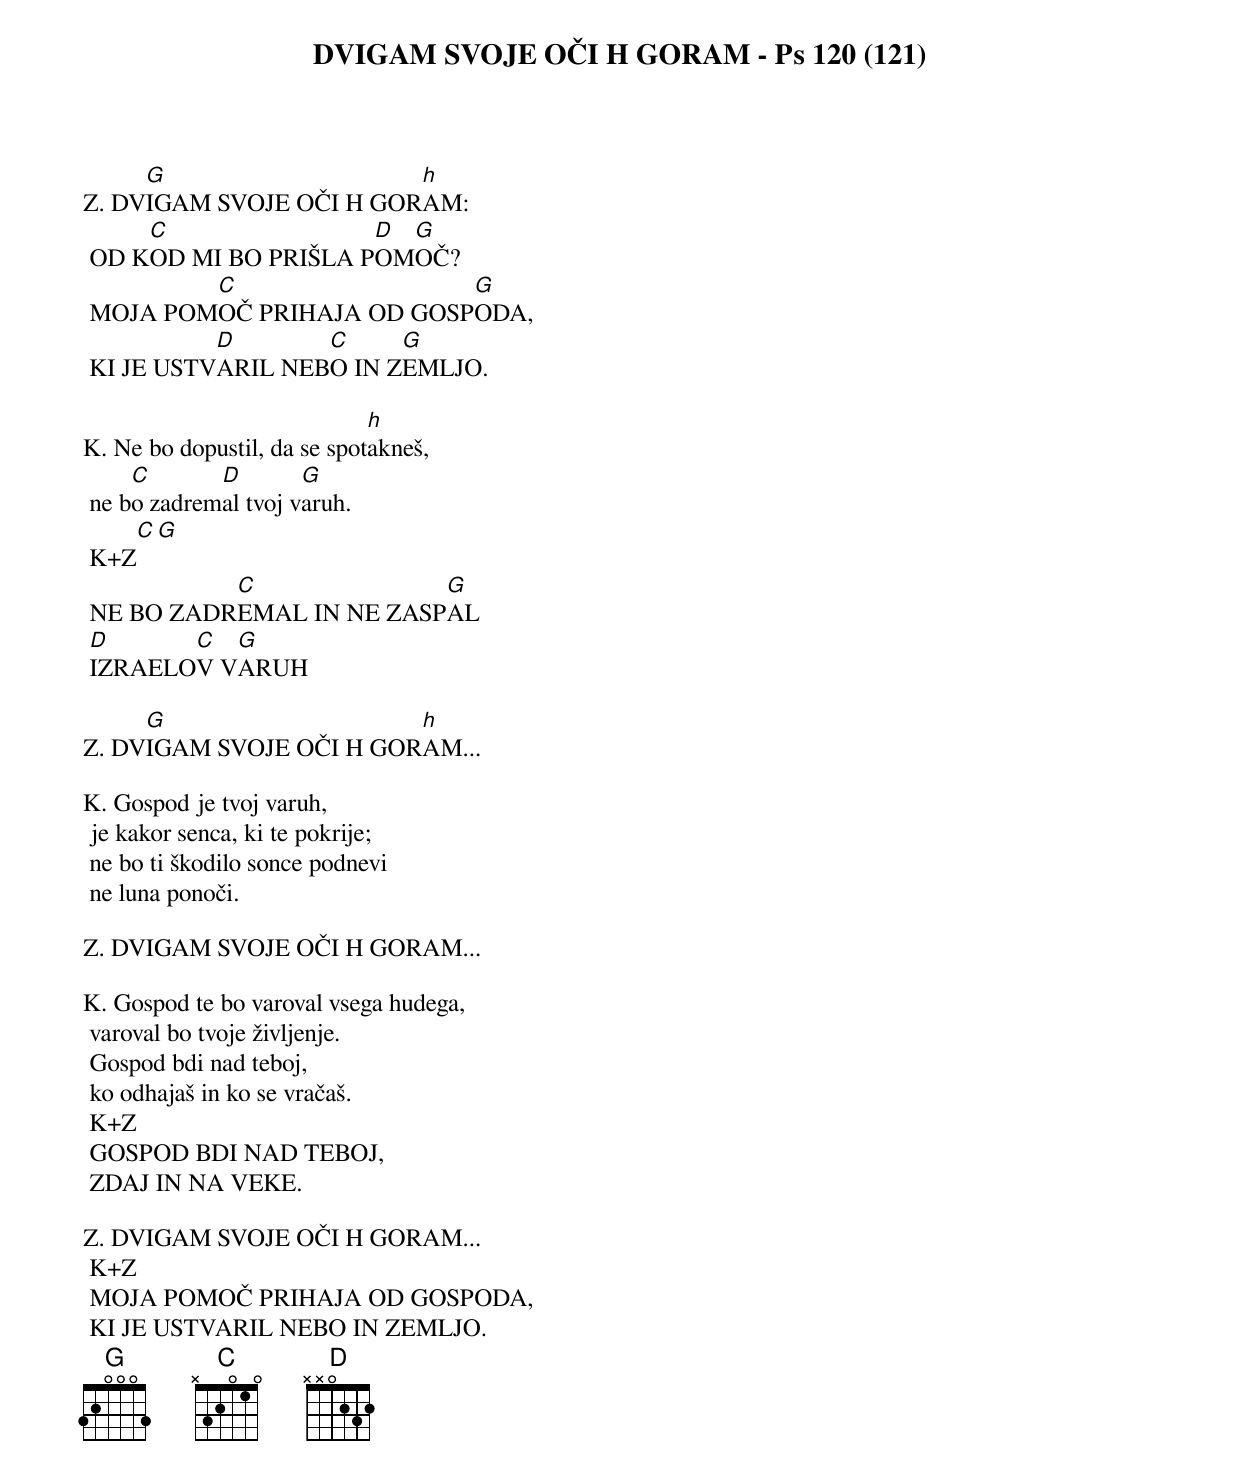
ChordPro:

{title: DVIGAM SVOJE OČI H GORAM - Ps 120 (121)}

Z.	DV[G]IGAM SVOJE OČI H GOR[h]AM:
	OD K[C]OD MI BO PRIŠLA P[D]OM[G]OČ?
	MOJA POM[C]OČ PRIHAJA OD GOSP[G]ODA,
	KI JE USTV[D]ARIL NEB[C]O IN Z[G]EMLJO.

K.	Ne bo dopustil, da se spot[h]akneš,
	ne b[C]o zadrem[D]al tvoj v[G]aruh.
	K+Z[C][G]
	NE BO ZADR[C]EMAL IN NE ZASP[G]AL
	[D]IZRAELO[C]V V[G]ARUH

Z.	DV[G]IGAM SVOJE OČI H GOR[h]AM...

K.	Gospod je tvoj varuh,
	je kakor senca, ki te pokrije;
	ne bo ti škodilo sonce podnevi
	ne luna ponoči.

Z.	DVIGAM SVOJE OČI H GORAM...

K.	Gospod te bo varoval vsega hudega,
	varoval bo tvoje življenje.
	Gospod bdi nad teboj,
	ko odhajaš in ko se vračaš.
	K+Z
	GOSPOD BDI NAD TEBOJ,
	ZDAJ IN NA VEKE.

Z.	DVIGAM SVOJE OČI H GORAM...
	K+Z
	MOJA POMOČ PRIHAJA OD GOSPODA,
	KI JE USTVARIL NEBO IN ZEMLJO.
